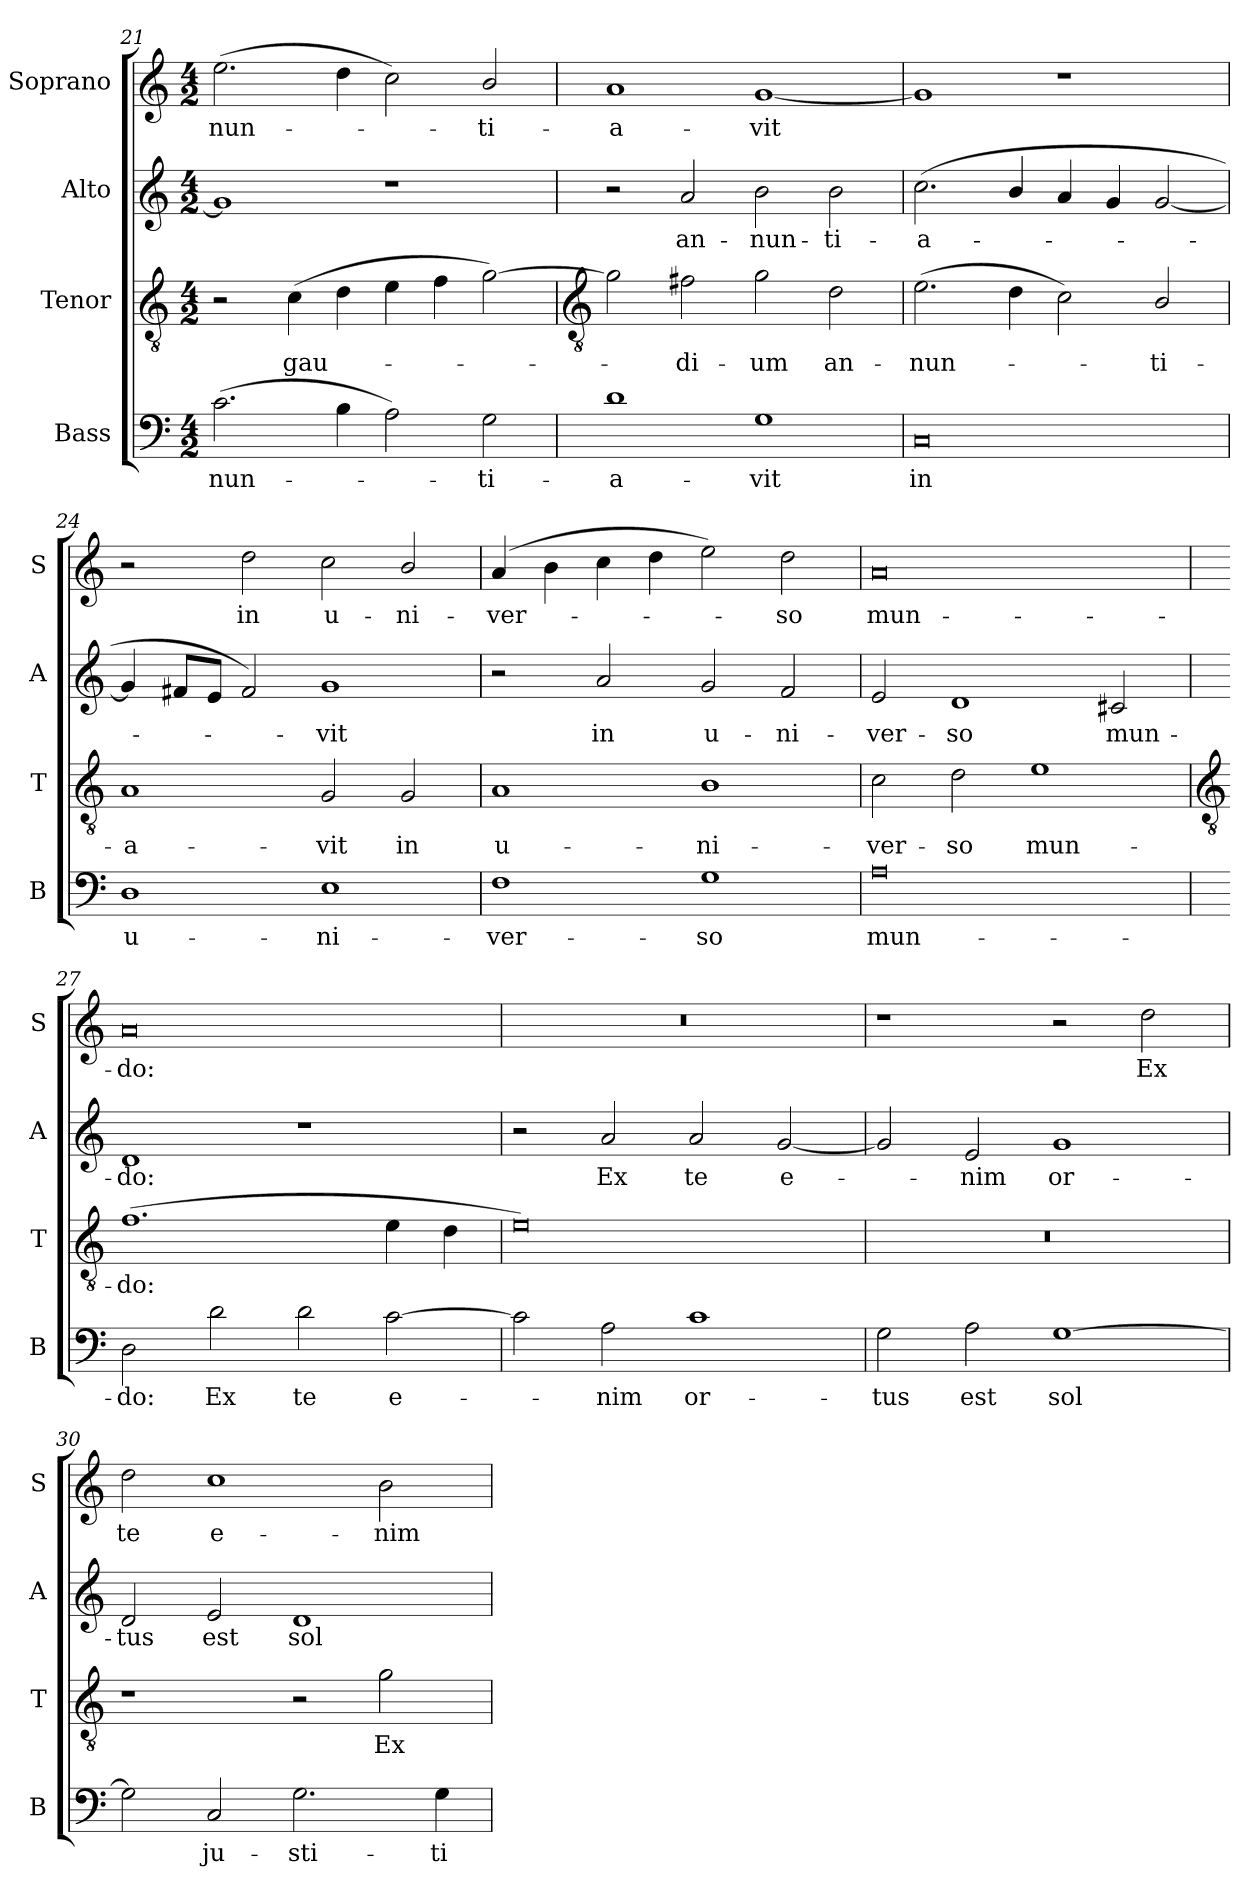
**kern	**text	**kern	**text	**kern	**text	**kern	**text
*part4	*part4	*part3	*part3	*part2	*part2	*part1	*part1
*staff4	*staff4	*staff3	*staff3	*staff2	*staff2	*staff1	*staff1
*I"Bass	*	*I"Tenor	*	*I"Alto	*	*I"Soprano	*
*I'B	*	*I'T	*	*I'A	*	*I'S	*
*clefF4	*	*clefGv2	*	*clefG2	*	*clefG2	*
*k[]	*	*k[]	*	*k[]	*	*k[]	*
*C:	*	*C:	*	*C:	*	*C:	*
*M4/2	*	*M4/2	*	*M4/2	*	*M4/2	*
=21	=21	=21	=21	=21	=21	=21	=21
!	!LO:LY:b	!	!	!	!	!	!LO:LY:b
(>2.c	-nun-	2r	.	1g]	.	(>2.ee	-nun-
!	!	!	!LO:LY:b	!	!	!	!
.	.	(>4c	gau-	.	.	.	.
4B	.	4d	.	.	.	4dd	.
2A)	.	4e	.	1r	.	2cc)	.
.	.	4f	.	.	.	.	.
!	!LO:LY:b	!	!	!	!	!	!LO:LY:b
2G	ti-	[2g)	.	.	.	2b/	ti-
!!LO:LB:g=z
=22	=22	=22	=22	=22	=22	=22	=22
*	*	*clefGv2	*	*	*	*	*
!	!LO:LY:b	!	!	!	!	!	!LO:LY:b
1d	-a-	2g]	.	2r	.	1a	-a-
!	!	!	!LO:LY:b	!	!LO:LY:b	!	!
.	.	2f#X	di-	2a	an-	.	.
!	!LO:LY:b	!	!LO:LY:b	!	!LO:LY:b	!	!LO:LY:b
1G	-vit	2g	-um	2b	-nun-	[1g	-vit
!	!	!	!LO:LY:b	!	!LO:LY:b	!	!
.	.	2d	an-	2b	-ti-	.	.
=23	=23	=23	=23	=23	=23	=23	=23
!	!LO:LY:b	!	!LO:LY:b	!	!LO:LY:b	!	!
0C	in	(>2.e	-nun-	(<2.cc	-a-	1g]	.
.	.	4d	.	4b/	.	.	.
.	.	2c)	.	4a	.	1r	.
.	.	.	.	4g	.	.	.
!	!	!	!LO:LY:b	!	!	!	!
.	.	2B/	ti-	[2g	.	.	.
=24	=24	=24	=24	=24	=24	=24	=24
!	!LO:LY:b	!	!LO:LY:b	!	!	!	!
1D	u-	1A	-a-	4g]	.	2r	.
.	.	.	.	8f#XL	.	.	.
.	.	.	.	8eJ	.	.	.
!	!	!	!	!	!	!	!LO:LY:b
.	.	.	.	2f#)	.	2dd	in
!	!LO:LY:b	!	!LO:LY:b	!	!LO:LY:b	!	!LO:LY:b
1E	-ni-	2G	-vit	1g	vit	2cc	u-
!	!	!	!LO:LY:b	!	!	!	!LO:LY:b
.	.	2G	in	.	.	2b/	-ni-
=25	=25	=25	=25	=25	=25	=25	=25
!	!LO:LY:b	!	!LO:LY:b	!	!	!	!LO:LY:b
1F	-ver-	1A	u-	2r	.	(>4a	-ver-
.	.	.	.	.	.	4b	.
!	!	!	!	!	!LO:LY:b	!	!
.	.	.	.	2a	in	4cc	.
.	.	.	.	.	.	4dd	.
!	!LO:LY:b	!	!LO:LY:b	!	!LO:LY:b	!	!
1G	-so	1B	-ni-	2g	u-	2ee)	.
!	!	!	!	!	!LO:LY:b	!	!LO:LY:b
.	.	.	.	2f	-ni-	2dd	so
=26	=26	=26	=26	=26	=26	=26	=26
!	!LO:LY:b	!	!LO:LY:b	!	!LO:LY:b	!	!LO:LY:b
0A	mun-	2c	-ver-	2e	-ver-	0a	mun-
!	!	!	!LO:LY:b	!	!LO:LY:b	!	!
.	.	2d	-so	1d	-so	.	.
!	!	!	!LO:LY:b	!	!	!	!
.	.	1e	mun-	.	.	.	.
!	!	!	!	!	!LO:LY:b	!	!
.	.	.	.	2c#X	mun-	.	.
!!LO:LB:g=z
=27	=27	=27	=27	=27	=27	=27	=27
*	*	*clefGv2	*	*	*	*	*
!	!LO:LY:b	!	!LO:LY:b	!	!LO:LY:b	!	!LO:LY:b
2D	-do:	(>1.f	-do:	1d	-do:	0a	-do:
!	!LO:LY:b	!	!	!	!	!	!
2d	Ex	.	.	.	.	.	.
!	!LO:LY:b	!	!	!	!	!	!
2d	te	.	.	1r	.	.	.
!	!LO:LY:b	!	!	!	!	!	!
[2c	e-	4e	.	.	.	.	.
.	.	4d	.	.	.	.	.
=28	=28	=28	=28	=28	=28	=28	=28
2c]	.	0e)	.	2r	.	0r	.
!	!LO:LY:b	!	!	!	!LO:LY:b	!	!
2A	nim	.	.	2a	Ex	.	.
!	!LO:LY:b	!	!	!	!LO:LY:b	!	!
1c	or-	.	.	2a	te	.	.
!	!	!	!	!	!LO:LY:b	!	!
.	.	.	.	[2g	e-	.	.
=29	=29	=29	=29	=29	=29	=29	=29
!	!LO:LY:b	!	!	!	!	!	!
2G	-tus	0r	.	2g]	.	1r	.
!	!LO:LY:b	!	!	!	!LO:LY:b	!	!
2A	est	.	.	2e	nim	.	.
!	!LO:LY:b	!	!	!	!LO:LY:b	!	!
[1G	sol	.	.	1g	or-	2r	.
!	!	!	!	!	!	!	!LO:LY:b
.	.	.	.	.	.	2dd	Ex
=30	=30	=30	=30	=30	=30	=30	=30
!	!	!	!	!	!LO:LY:b	!	!LO:LY:b
2G]	.	1r	.	2d	-tus	2dd	te
!	!LO:LY:b	!	!	!	!LO:LY:b	!	!LO:LY:b
2C	ju-	.	.	2e	est	1cc	e-
!	!LO:LY:b	!	!	!	!LO:LY:b	!	!
2.G	-sti-	2r	.	1d	sol	.	.
!	!	!	!LO:LY:b	!	!	!	!LO:LY:b
.	.	2g	Ex	.	.	2b	-nim
!	!LO:LY:b	!	!	!	!	!	!
4G	-ti-	.	.	.	.	.	.
=	=	=	=	=	=	=	=
*-	*-	*-	*-	*-	*-	*-	*-
